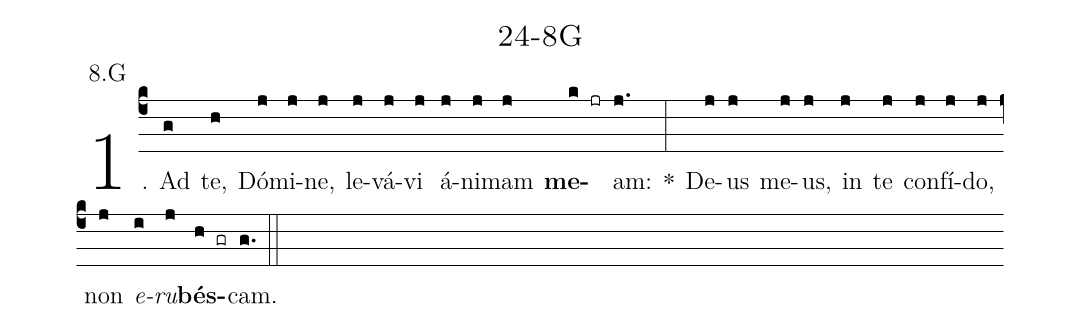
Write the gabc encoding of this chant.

name: 24-8G;
annotation: 8.G;
%%
(c4)1. Ad(g) te,(h) Dó(j)mi(j)ne,(j) le(j)vá(j)vi(j) á(j)ni(j)mam(j) <b>me</b>(k jr)am:(j.) *(:) De(j)us(j) me(j)us,(j) in(j) te(j) con(j)fí(j)do,(j) non(j) <i>e</i>(i)<i>ru</i>(j)<b>bés</b>(h gr)cam.(g.) (::)
